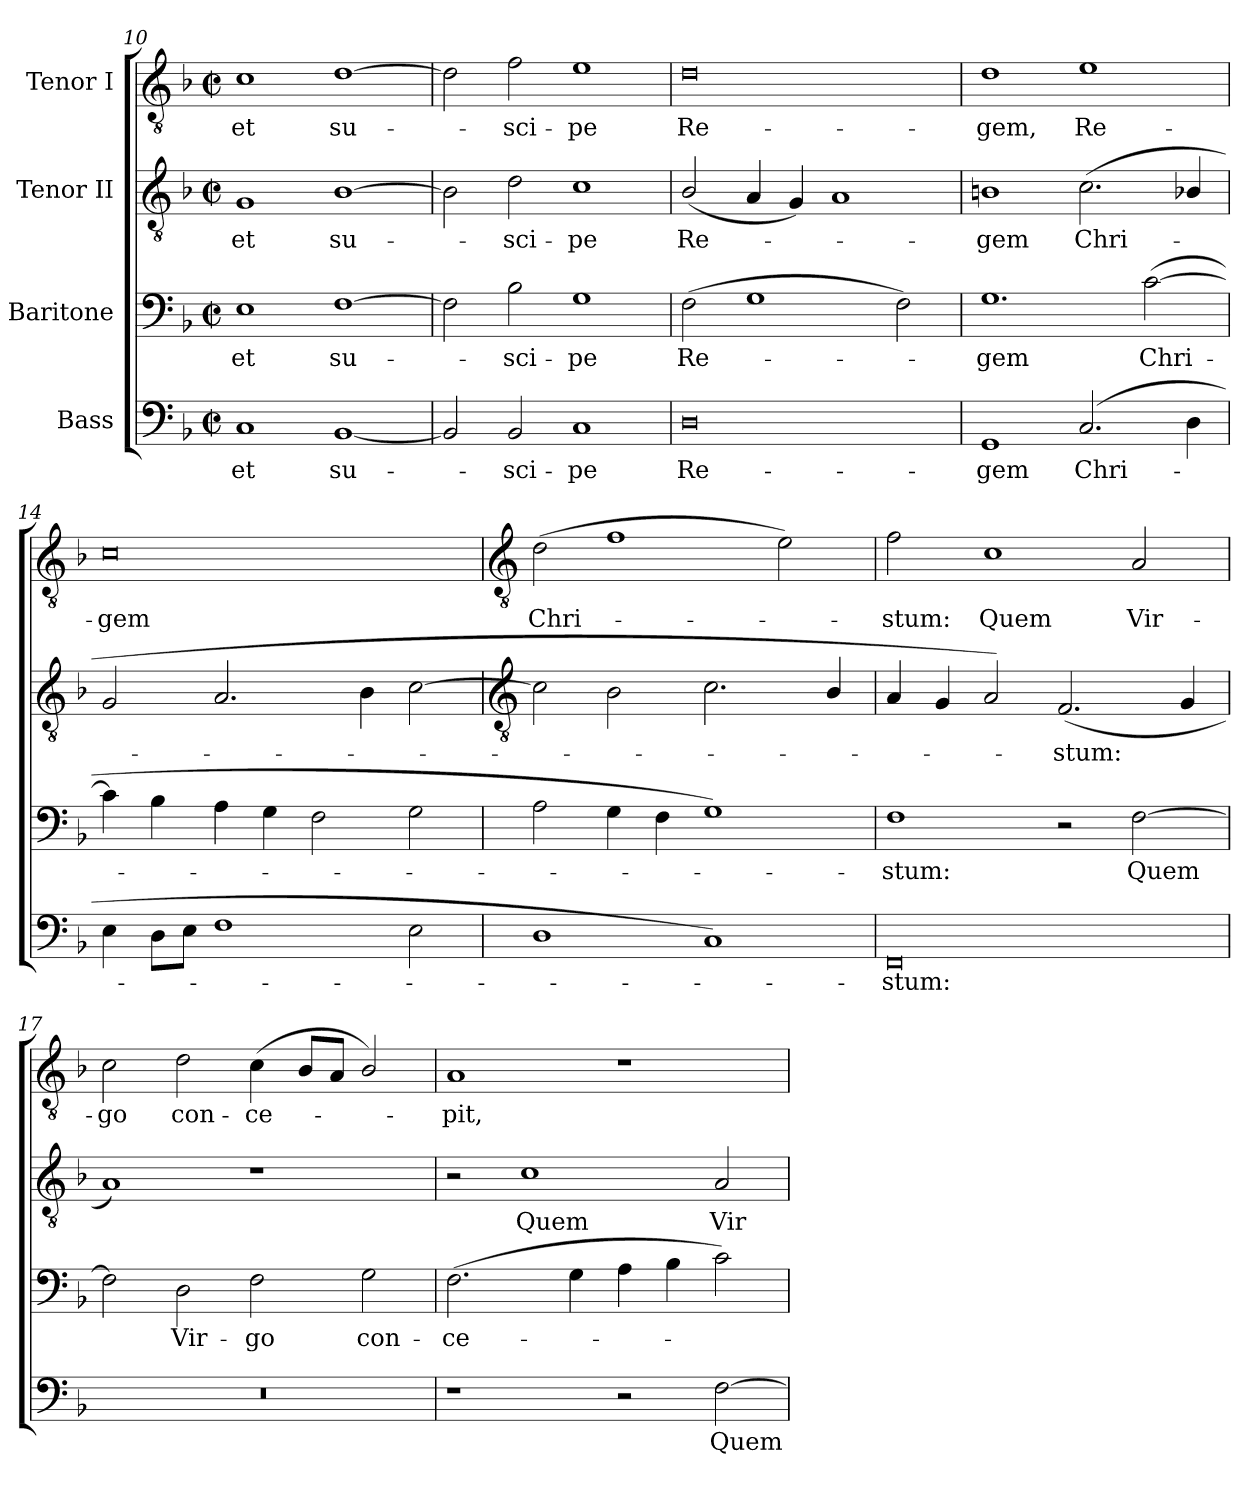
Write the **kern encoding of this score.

**kern	**text	**kern	**text	**kern	**text	**kern	**text
*part4	*part4	*part3	*part3	*part2	*part2	*part1	*part1
*staff4	*staff4	*staff3	*staff3	*staff2	*staff2	*staff1	*staff1
*I"Bass	*	*I"Baritone	*	*I"Tenor II	*	*I"Tenor I	*
*clefF4	*	*clefF4	*	*clefGv2	*	*clefGv2	*
*k[b-]	*	*k[b-]	*	*k[b-]	*	*k[b-]	*
*F:	*	*F:	*	*F:	*	*F:	*
*M4/2	*	*M4/2	*	*M4/2	*	*M4/2	*
*met(c|)	*	*met(c|)	*	*met(c|)	*	*met(c|)	*
=10	=10	=10	=10	=10	=10	=10	=10
!	!LO:LY:b	!	!LO:LY:b	!	!LO:LY:b	!	!LO:LY:b
1C	et	1E	et	1G	et	1c	et
!	!LO:LY:b	!	!LO:LY:b	!	!LO:LY:b	!	!LO:LY:b
[1BB-	su-	[1F	su-	[1B-	su-	[1d	su-
=11	=11	=11	=11	=11	=11	=11	=11
2BB-]	.	2F]	.	2B-]	.	2d]	.
!	!LO:LY:b	!	!LO:LY:b	!	!LO:LY:b	!	!LO:LY:b
2BB-	sci-	2B-	sci-	2d	sci-	2f	sci-
!	!LO:LY:b	!	!LO:LY:b	!	!LO:LY:b	!	!LO:LY:b
1C	-pe	1G	-pe	1c	-pe	1e	-pe
=12	=12	=12	=12	=12	=12	=12	=12
!	!LO:LY:b	!	!LO:LY:b	!	!LO:LY:b	!	!LO:LY:b
0D	Re-	(>2F	Re-	(<2B-/	Re-	0d	Re-
.	.	1G	.	4A	.	.	.
.	.	.	.	4G)	.	.	.
.	.	.	.	1A	.	.	.
.	.	2F)	.	.	.	.	.
=13	=13	=13	=13	=13	=13	=13	=13
!	!LO:LY:b	!	!LO:LY:b	!	!LO:LY:b	!	!LO:LY:b
1GG	-gem	1.G	gem	1Bn	gem	1d	-gem,
!	!LO:LY:b	!	!	!	!LO:LY:b	!	!LO:LY:b
(<2.C	Chri-	.	.	(>2.c	Chri-	1e	Re-
!	!	!	!LO:LY:b	!	!	!	!
.	.	(>[2c	Chri-	.	.	.	.
4D	.	.	.	4B-X/	.	.	.
=14	=14	=14	=14	=14	=14	=14	=14
!	!	!	!	!	!	!	!LO:LY:b
4E	.	4c]	.	2G	.	0c	-gem
8DL	.	4B-	.	.	.	.	.
8EJ	.	.	.	.	.	.	.
1F	.	4A	.	2.A	.	.	.
.	.	4G	.	.	.	.	.
.	.	2F	.	.	.	.	.
.	.	.	.	4B-	.	.	.
2E	.	2G	.	[2c	.	.	.
!!LO:LB:g=z
=15	=15	=15	=15	=15	=15	=15	=15
*	*	*	*	*clefGv2	*	*clefGv2	*
!	!	!	!	!	!	!	!LO:LY:b
1D	.	2A	.	2c]	.	(>2d	Chri-
.	.	4G	.	2B-	.	1f	.
.	.	4F	.	.	.	.	.
1C)	.	1G)	.	2.c	.	.	.
.	.	.	.	.	.	2e)	.
.	.	.	.	4B-/	.	.	.
=16	=16	=16	=16	=16	=16	=16	=16
!	!LO:LY:b	!	!LO:LY:b	!	!	!	!LO:LY:b
0FF	stum:	1F	stum:	4A	.	2f	stum:
.	.	.	.	4G	.	.	.
!	!	!	!	!	!	!	!LO:LY:b
.	.	.	.	2A)	.	1c	Quem
!	!	!	!	!	!LO:LY:b	!	!
.	.	2r	.	(<2.F	stum:	.	.
!	!	!	!LO:LY:b	!	!	!	!LO:LY:b
.	.	[2F	Quem	.	.	2A	Vir-
.	.	.	.	4G	.	.	.
=17	=17	=17	=17	=17	=17	=17	=17
!	!	!	!	!	!	!	!LO:LY:b
0r	.	2F]	.	1A)	.	2c	-go
!	!	!	!LO:LY:b	!	!	!	!LO:LY:b
.	.	2D	Vir-	.	.	2d	con-
!	!	!	!LO:LY:b	!	!	!	!LO:LY:b
.	.	2F	-go	1r	.	(<4c	-ce-
.	.	.	.	.	.	8B-L	.
.	.	.	.	.	.	8AJ	.
!	!	!	!LO:LY:b	!	!	!	!
.	.	2G	con-	.	.	2B-/)	.
=18	=18	=18	=18	=18	=18	=18	=18
!	!	!	!LO:LY:b	!	!	!	!LO:LY:b
1r	.	(>2.F	-ce-	2r	.	1A	pit,
!	!	!	!	!	!LO:LY:b	!	!
.	.	.	.	1c	Quem	.	.
.	.	4G	.	.	.	.	.
2r	.	4A	.	.	.	1r	.
.	.	4B-	.	.	.	.	.
!	!LO:LY:b	!	!	!	!LO:LY:b	!	!
[2F	Quem	2c)	.	2A	Vir-	.	.
=	=	=	=	=	=	=	=
*-	*-	*-	*-	*-	*-	*-	*-
